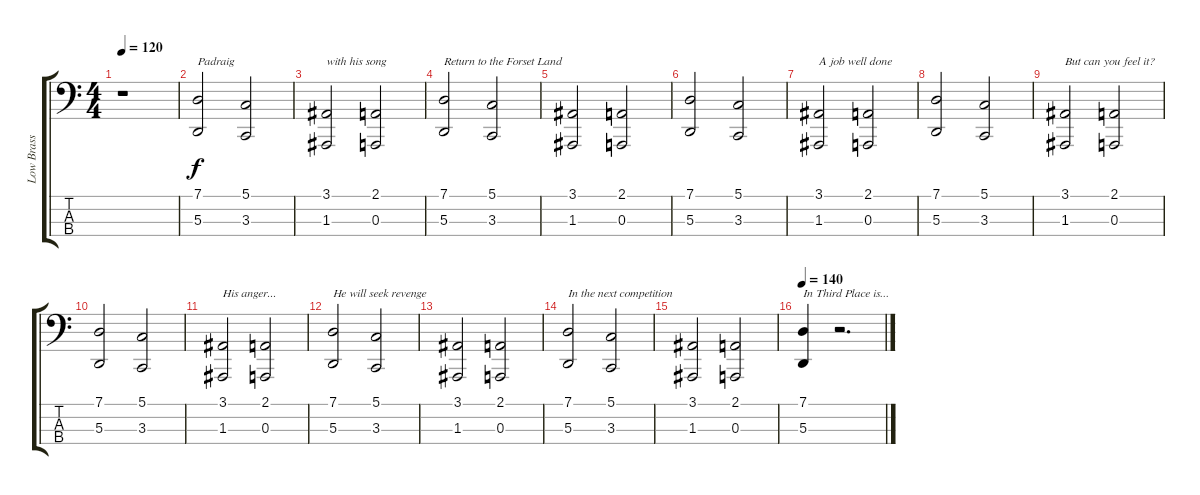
\track ("Low Brass" "Low Brass") {instrument brasssection}
\staff {score tabs}
\tuning (G2 D2 A1 E1) {hide}
\ts (4 4)
\tempo 120
\clef f4
\ks c
r.1{dy f} |
(7.1 5.3).2{txt "Padraig"} (5.1 3.3).2 |
(3.1 1.3).2{txt "with his song"} (2.1 0.3).2 |
(7.1 5.3).2{txt "Return to the Forset Land"} (5.1 3.3).2 |
(3.1 1.3).2 (2.1 0.3).2 |
(7.1 5.3).2 (5.1 3.3).2 |
(3.1 1.3).2{txt "A job well done"} (2.1 0.3).2 |
(7.1 5.3).2 (5.1 3.3).2 |
(3.1 1.3).2{txt "But can you feel it?"} (2.1 0.3).2 |
(7.1 5.3).2 (5.1 3.3).2 |
(3.1 1.3).2{txt "His anger..."} (2.1 0.3).2 |
(7.1 5.3).2{txt "He will seek revenge"} (5.1 3.3).2 |
(3.1 1.3).2 (2.1 0.3).2 |
(7.1 5.3).2{txt "In the next competition"} (5.1 3.3).2 |
(3.1 1.3).2 (2.1 0.3).2 |
\tempo 140
(7.1 5.3).4{txt "In Third Place is..."} r.2{d}
